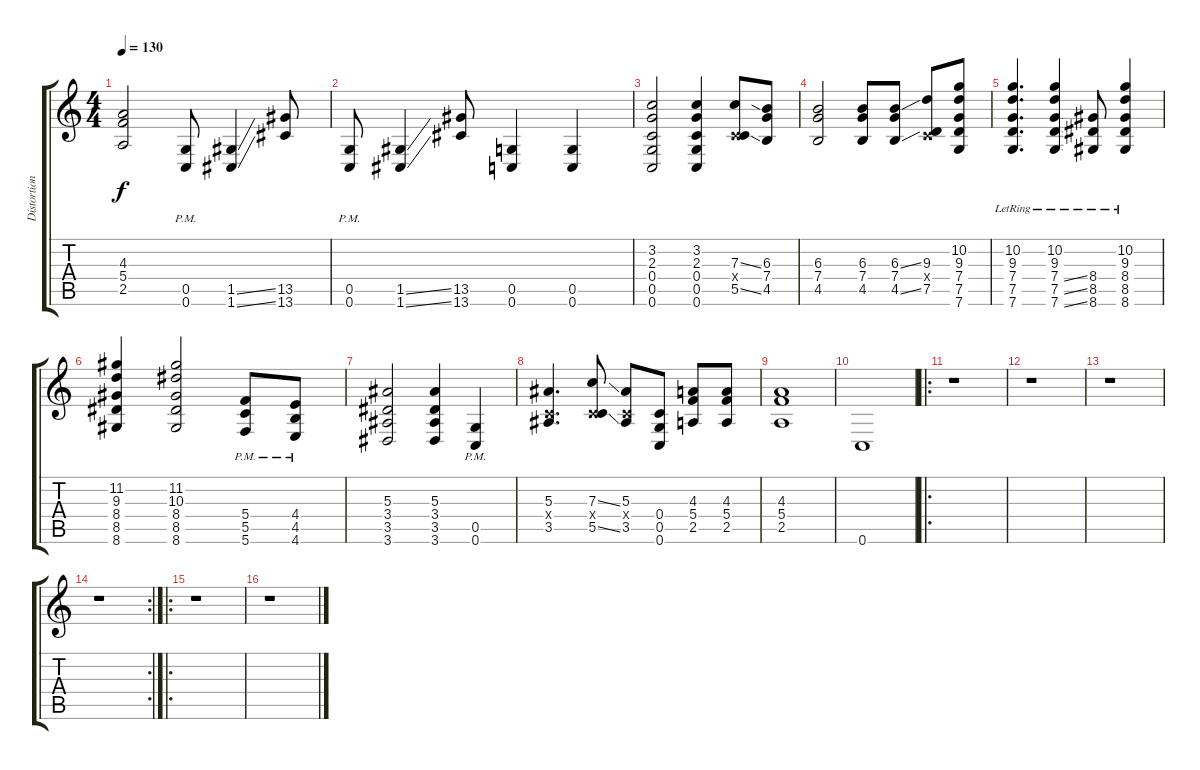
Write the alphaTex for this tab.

\track ("Distortion" "Distortion") {instrument distortionguitar}
\staff {score tabs}
\tuning (D4 A3 F3 C3 G2 C2) {hide}
\ts (4 4)
\tempo 130
\clef g2
\ks c
(4.3 5.4 2.5).2{dy f} (0.5 0.6{pm}).8 (1.5{ss} 1.6{ss}).4 (13.5 13.6).8 |
(0.5 0.6{pm}).8 (1.5{ss} 1.6{ss}).4 (13.5 13.6).8 (0.5 0.6).4 (0.5 0.6).4 |
(3.2 2.3 0.4 0.5 0.6).2 (3.2 2.3 0.4 0.5 0.6).4 (7.3{ss} 0.4{x} 5.5{ss}).8 (6.3 7.4 4.5).8 |
(6.3 7.4 4.5).2 (6.3 7.4 4.5).8 (6.3{ss} 7.4 4.5{ss}).8 (9.3 0.4{x} 7.5).8 (10.2 9.3 7.4 7.5 7.6).8 |
(10.2{lr} 9.3{lr} 7.4{lr} 7.5{lr} 7.6{lr}).4{d} (10.2{lr} 9.3{lr} 7.4{ss lr} 7.5{ss lr} 7.6{ss lr}).4 (8.4{lr} 8.5{lr} 8.6{lr}).8 (10.2{lr} 9.3{lr} 8.4{lr} 8.5{lr} 8.6{lr}).4 |
(11.2 9.3 8.4 8.5 8.6).4 (11.2 10.3 8.4 8.5 8.6).2 (5.4 5.5 5.6{pm}).8 (4.4 4.5 4.6{pm}).8 |
(5.3 3.4 3.5 3.6).2 (5.3 3.4 3.5 3.6).4 (0.5{pm} 0.6).4 |
(5.3 0.4{x} 3.5).4{d} (7.3{ss} 0.4{x} 5.5{ss}).8 (5.3 0.4{x} 3.5).8 (0.4 0.5 0.6).8 (4.3 5.4 2.5).8 (4.3 5.4 2.5).8 |
(4.3 5.4 2.5).1 |
0.6.1 |
\ro
r.1 |
r.1 |
r.1 |
\rc 2
r.1 |
\ro
r.1 |
r.1
